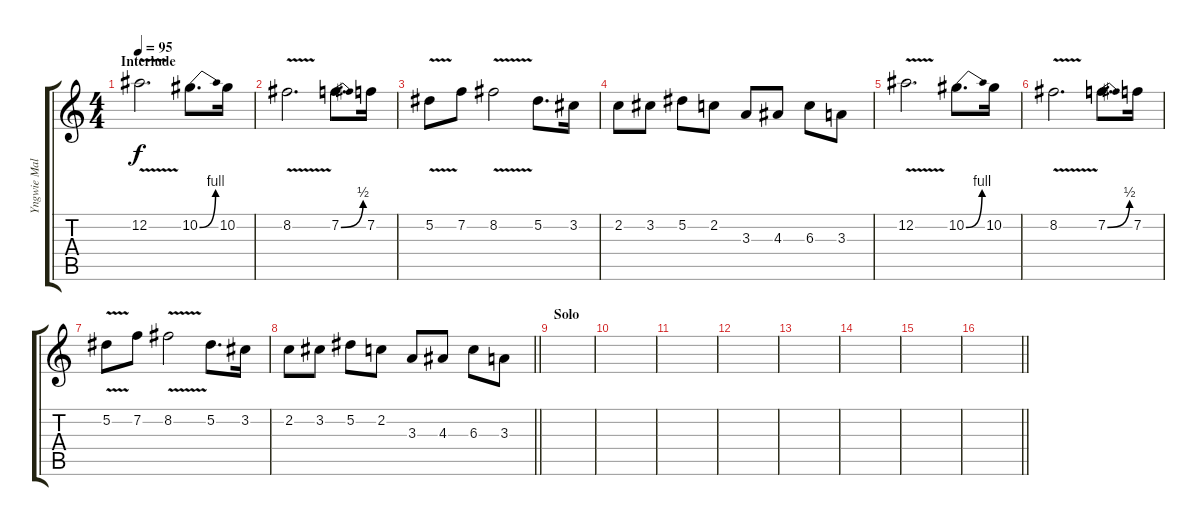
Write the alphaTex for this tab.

\track ("Yngwie Malmsteen" "Yngwie Mal") {instrument overdrivenguitar}
\staff {score tabs}
\tuning (Eb4 Bb3 Gb3 Db3 Ab2 Eb2) {hide}
\ts (4 4)
\section ("" "Interlude")
\tempo 95
\clef g2
\ks c
12.2{v}.2{d dy f} 10.2{be (bend 0 0 60 4)}.8{d} 10.2.16 |
8.2{v}.2{d} 7.2{be (bend 0 0 60 2)}.8{d} 7.2.16 |
5.2{v}.8 7.2.8 8.2{v}.2 5.2.8{d} 3.2.16 |
2.2.8 3.2.8 5.2.8 2.2.8 3.3.8 4.3.8 6.3.8 3.3.8 |
12.2{v}.2{d} 10.2{be (bend 0 0 60 4)}.8{d} 10.2.16 |
8.2{v}.2{d} 7.2{be (bend 0 0 60 2)}.8{d} 7.2.16 |
5.2{v}.8 7.2.8 8.2{v}.2 5.2.8{d} 3.2.16 |
\barLineRight lightlight
2.2.8 3.2.8 5.2.8 2.2.8 3.3.8 4.3.8 6.3.8 3.3.8 |
\section ("" "Solo")
|
|
|
|
|
|
|
\barLineRight lightlight
